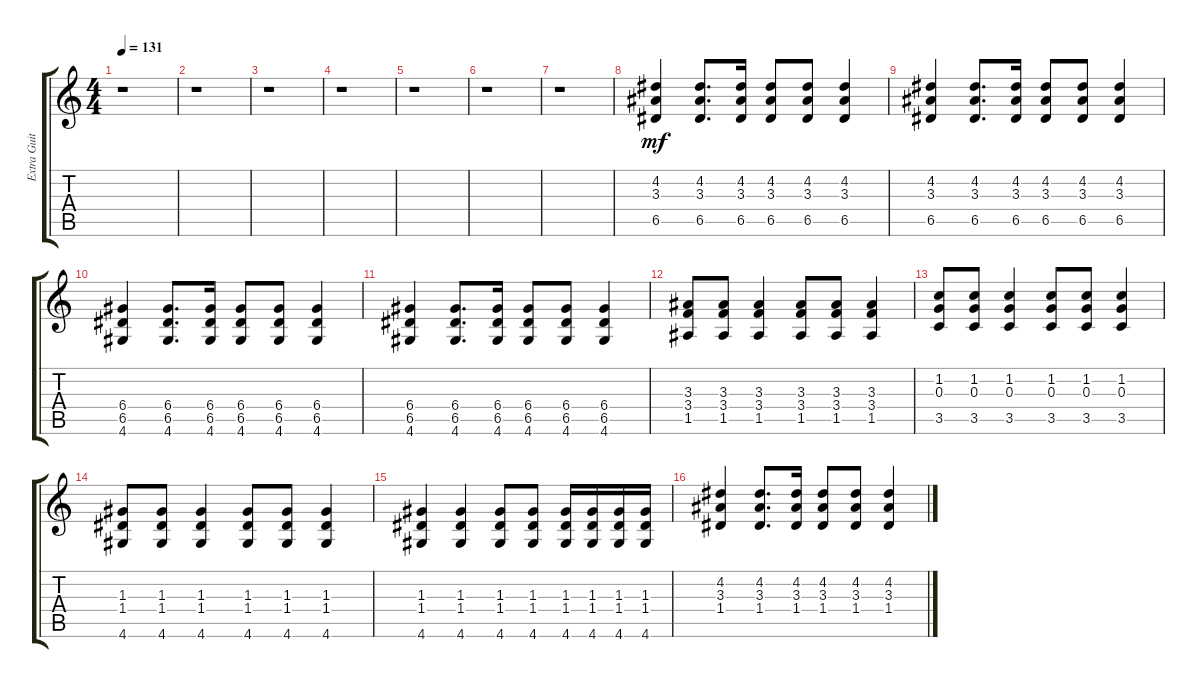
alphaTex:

\track ("Extra Guitar - Acoustic" "Extra Guit") {instrument electricguitarclean}
\staff {score tabs}
\tuning (E4 B3 G3 D3 A2 E2) {hide}
\ts (4 4)
\tempo 131
\clef g2
\ks c
r.1{dy mf} |
r.1 |
r.1 |
r.1 |
r.1 |
r.1 |
r.1 |
(4.2 3.3 6.5).4{instrument acousticguitarsteel} (4.2 3.3 6.5).8{d} (4.2 3.3 6.5).16 (4.2 3.3 6.5).8 (4.2 3.3 6.5).8 (4.2 3.3 6.5).4 |
(4.2 3.3 6.5).4 (4.2 3.3 6.5).8{d} (4.2 3.3 6.5).16 (4.2 3.3 6.5).8 (4.2 3.3 6.5).8 (4.2 3.3 6.5).4 |
(6.4 6.5 4.6).4 (6.4 6.5 4.6).8{d} (6.4 6.5 4.6).16 (6.4 6.5 4.6).8 (6.4 6.5 4.6).8 (6.4 6.5 4.6).4 |
(6.4 6.5 4.6).4 (6.4 6.5 4.6).8{d} (6.4 6.5 4.6).16 (6.4 6.5 4.6).8 (6.4 6.5 4.6).8 (6.4 6.5 4.6).4 |
(3.3 3.4 1.5).8 (3.3 3.4 1.5).8 (3.3 3.4 1.5).4 (3.3 3.4 1.5).8 (3.3 3.4 1.5).8 (3.3 3.4 1.5).4 |
(1.2 0.3 3.5).8 (1.2 0.3 3.5).8 (1.2 0.3 3.5).4 (1.2 0.3 3.5).8 (1.2 0.3 3.5).8 (1.2 0.3 3.5).4 |
(1.3 1.4 4.6).8 (1.3 1.4 4.6).8 (1.3 1.4 4.6).4 (1.3 1.4 4.6).8 (1.3 1.4 4.6).8 (1.3 1.4 4.6).4 |
(1.3 1.4 4.6).4 (1.3 1.4 4.6).4 (1.3 1.4 4.6).8 (1.3 1.4 4.6).8 (1.3 1.4 4.6).16 (1.3 1.4 4.6).16 (1.3 1.4 4.6).16 (1.3 1.4 4.6).16 |
(4.2 3.3 1.4).4{instrument acousticguitarsteel} (4.2 3.3 1.4).8{d} (4.2 3.3 1.4).16 (4.2 3.3 1.4).8 (4.2 3.3 1.4).8 (4.2 3.3 1.4).4
